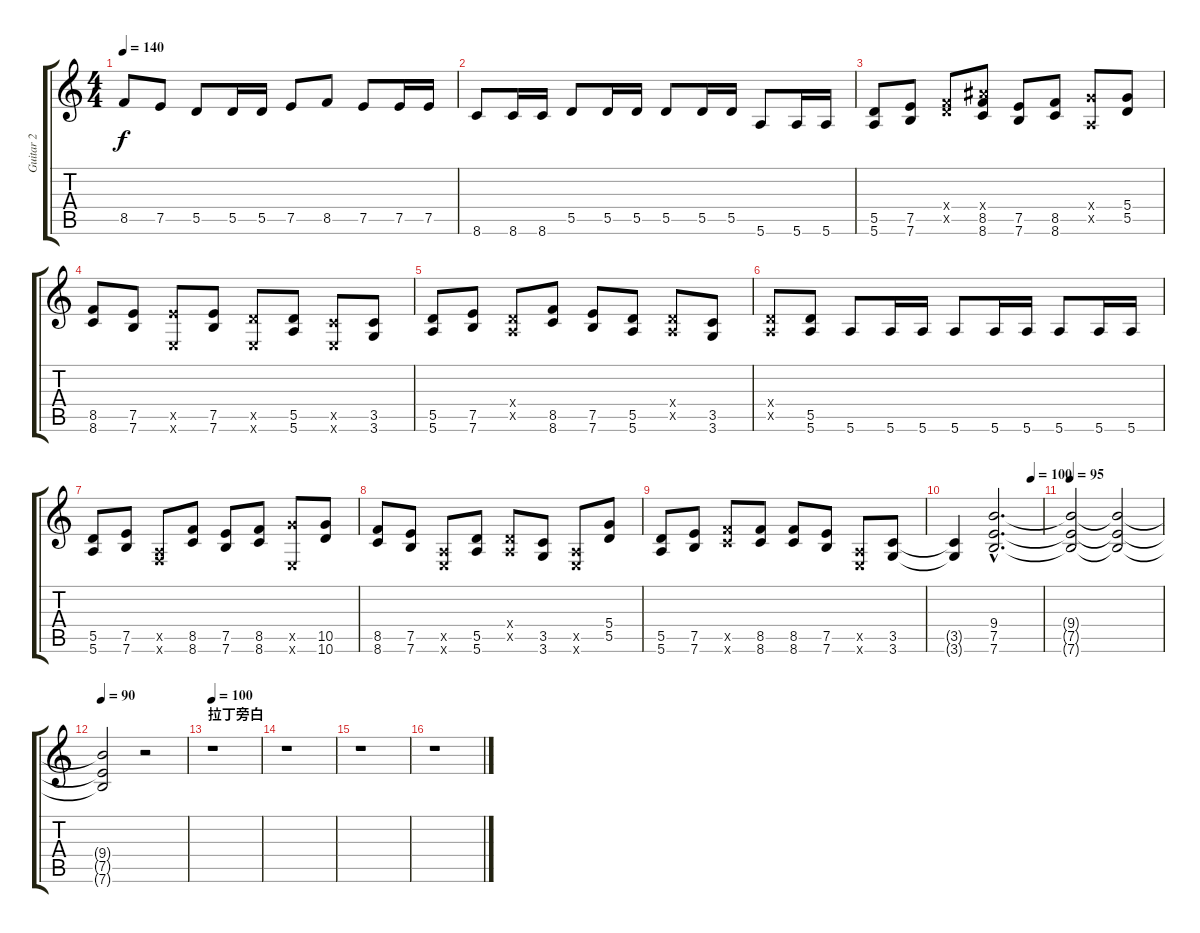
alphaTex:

\track ("Guitar 2" "Guitar 2") {instrument distortionguitar}
\staff {score tabs}
\tuning (E4 B3 G3 D3 A2 E2) {hide}
\ts (4 4)
\tempo 140
\clef g2
\ks c
8.5.8{dy f} 7.5.8 5.5.8 5.5.16 5.5.16 7.5.8 8.5.8 7.5.8 7.5.16 7.5.16 |
8.6.8 8.6.16 8.6.16 5.5.8 5.5.16 5.5.16 5.5.8 5.5.16 5.5.16 5.6.8 5.6.16 5.6.16 |
(5.5 5.6).8 (7.5 7.6).8 (0.4{x} 8.5{x}).8 (8.4{x} 8.5 8.6).8 (7.5 7.6).8 (8.5 8.6).8 (5.4{x} 0.5{x}).8 (5.4 5.5).8 |
(8.5 8.6).8 (7.5 7.6).8 (7.5{x} 0.6{x}).8 (7.5 7.6).8 (5.5{x} 0.6{x}).8 (5.5 5.6).8 (3.5{x} 0.6{x}).8 (3.5 3.6).8 |
(5.5 5.6).8 (7.5 7.6).8 (0.4{x} 0.5{x}).8 (8.5 8.6).8 (7.5 7.6).8 (5.5 5.6).8 (0.4{x} 0.5{x}).8 (3.5 3.6).8 |
(0.4{x} 0.5{x}).8 (5.5 5.6).8 5.6.8 5.6.16 5.6.16 5.6.8 5.6.16 5.6.16 5.6.8 5.6.16 5.6.16 |
(5.5 5.6).8 (7.5 7.6).8 (0.5{x} 1.6{x}).8 (8.5 8.6).8 (7.5 7.6).8 (8.5 8.6).8 (10.5{x} 0.6{x}).8 (10.5 10.6).8 |
(8.5 8.6).8 (7.5 7.6).8 (0.5{x} 0.6{x}).8 (5.5 5.6).8 (0.4{x} 0.5{x}).8 (3.5 3.6).8 (0.5{x} 0.6{x}).8 (5.4 5.5).8 |
(5.5 5.6).8 (7.5 7.6).8 (8.5{x} 8.6{x}).8 (8.5 8.6).8 (8.5 8.6).8 (7.5 7.6).8 (0.5{x} 0.6{x}).8 (3.5 3.6).8 |
\tempo (100 0.875)
(3.5{t} 3.6{t}).4 (9.4{hac} 7.5{hac} 7.6{hac}).2{d volume 10} |
\tempo 95
(9.4{t} 7.5{t} 7.6{t}).2 (9.4{t} 7.5{t} 7.6{t}).2 |
\tempo 90
(9.4{t} 7.5{t} 7.6{t}).2 r.2 |
\section ("" "拉丁旁白")
\tempo 100
r.1 |
r.1 |
r.1 |
r.1
